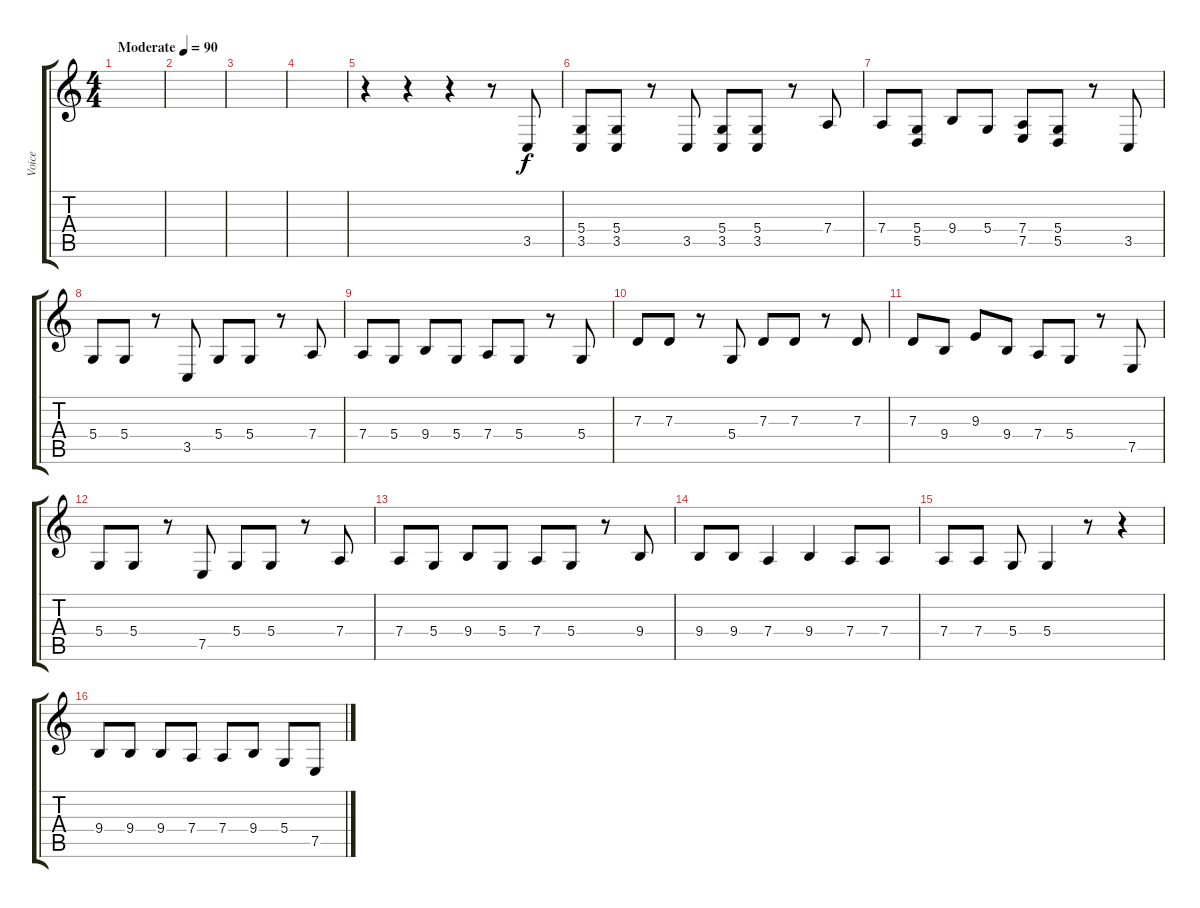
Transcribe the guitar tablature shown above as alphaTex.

\track ("Voice" "Voice") {instrument harmonica}
\staff {score tabs}
\tuning (E4 B3 G3 D3 A2 E2) {hide}
\ts (4 4)
\tempo (90 "Moderate")
\clef g2
\ks c
|
|
|
|
r.4 r.4 r.4 r.8 3.5.8 |
(5.4 3.5).8 (5.4 3.5).8 r.8 3.5.8 (5.4 3.5).8 (5.4 3.5).8 r.8 7.4.8 |
7.4.8 (5.4 5.5).8 9.4.8 5.4.8 (7.4 7.5).8 (5.4 5.5).8 r.8 3.5.8 |
5.4.8 5.4.8 r.8 3.5.8 5.4.8 5.4.8 r.8 7.4.8 |
7.4.8 5.4.8 9.4.8 5.4.8 7.4.8 5.4.8 r.8 5.4.8 |
7.3.8 7.3.8 r.8 5.4.8 7.3.8 7.3.8 r.8 7.3.8 |
7.3.8 9.4.8 9.3.8 9.4.8 7.4.8 5.4.8 r.8 7.5.8 |
5.4.8 5.4.8 r.8 7.5.8 5.4.8 5.4.8 r.8 7.4.8 |
7.4.8 5.4.8 9.4.8 5.4.8 7.4.8 5.4.8 r.8 9.4.8 |
9.4.8 9.4.8 7.4.4 9.4.4 7.4.8 7.4.8 |
7.4.8 7.4.8 5.4.8 5.4.4 r.8 r.4 |
9.4.8 9.4.8 9.4.8 7.4.8 7.4.8 9.4.8 5.4.8 7.5.8
